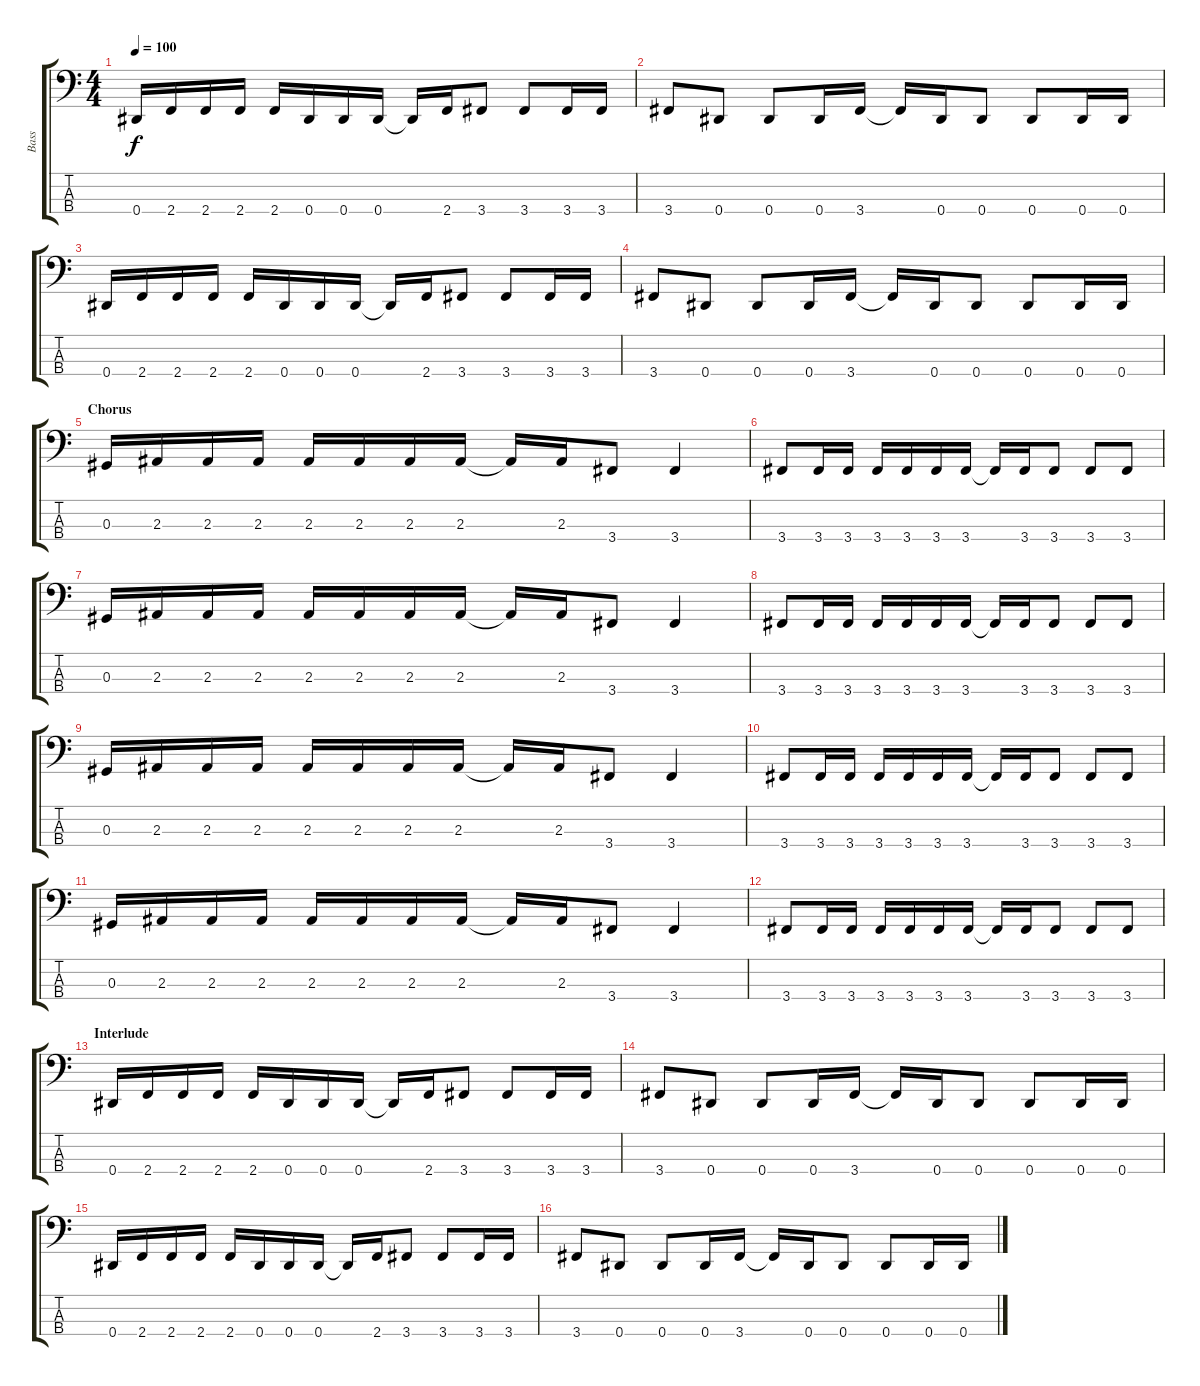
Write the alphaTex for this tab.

\track ("Bass" "Bass") {instrument electricbasspick}
\staff {score tabs}
\tuning (Gb2 Db2 Ab1 Eb1) {hide}
\ts (4 4)
\tempo 100
\clef f4
\ks c
0.4.16{dy f} 2.4.16 2.4.16 2.4.16 2.4.16 0.4.16 0.4.16 0.4.16 0.4{t}.16 2.4.16 3.4.8 3.4.8 3.4.16 3.4.16 |
3.4.8 0.4.8 0.4.8 0.4.16 3.4.16 3.4{t}.16 0.4.16 0.4.8 0.4.8 0.4.16 0.4.16 |
0.4.16 2.4.16 2.4.16 2.4.16 2.4.16 0.4.16 0.4.16 0.4.16 0.4{t}.16 2.4.16 3.4.8 3.4.8 3.4.16 3.4.16 |
3.4.8 0.4.8 0.4.8 0.4.16 3.4.16 3.4{t}.16 0.4.16 0.4.8 0.4.8 0.4.16 0.4.16 |
\section ("" "Chorus")
0.3.16 2.3.16 2.3.16 2.3.16 2.3.16 2.3.16 2.3.16 2.3.16 2.3{t}.16 2.3.16 3.4.8 3.4.4 |
3.4.8 3.4.16 3.4.16 3.4.16 3.4.16 3.4.16 3.4.16 3.4{t}.16 3.4.16 3.4.8 3.4.8 3.4.8 |
0.3.16 2.3.16 2.3.16 2.3.16 2.3.16 2.3.16 2.3.16 2.3.16 2.3{t}.16 2.3.16 3.4.8 3.4.4 |
3.4.8 3.4.16 3.4.16 3.4.16 3.4.16 3.4.16 3.4.16 3.4{t}.16 3.4.16 3.4.8 3.4.8 3.4.8 |
0.3.16 2.3.16 2.3.16 2.3.16 2.3.16 2.3.16 2.3.16 2.3.16 2.3{t}.16 2.3.16 3.4.8 3.4.4 |
3.4.8 3.4.16 3.4.16 3.4.16 3.4.16 3.4.16 3.4.16 3.4{t}.16 3.4.16 3.4.8 3.4.8 3.4.8 |
0.3.16 2.3.16 2.3.16 2.3.16 2.3.16 2.3.16 2.3.16 2.3.16 2.3{t}.16 2.3.16 3.4.8 3.4.4 |
3.4.8 3.4.16 3.4.16 3.4.16 3.4.16 3.4.16 3.4.16 3.4{t}.16 3.4.16 3.4.8 3.4.8 3.4.8 |
\section ("" "Interlude")
0.4.16 2.4.16 2.4.16 2.4.16 2.4.16 0.4.16 0.4.16 0.4.16 0.4{t}.16 2.4.16 3.4.8 3.4.8 3.4.16 3.4.16 |
3.4.8 0.4.8 0.4.8 0.4.16 3.4.16 3.4{t}.16 0.4.16 0.4.8 0.4.8 0.4.16 0.4.16 |
0.4.16 2.4.16 2.4.16 2.4.16 2.4.16 0.4.16 0.4.16 0.4.16 0.4{t}.16 2.4.16 3.4.8 3.4.8 3.4.16 3.4.16 |
3.4.8 0.4.8 0.4.8 0.4.16 3.4.16 3.4{t}.16 0.4.16 0.4.8 0.4.8 0.4.16 0.4.16
